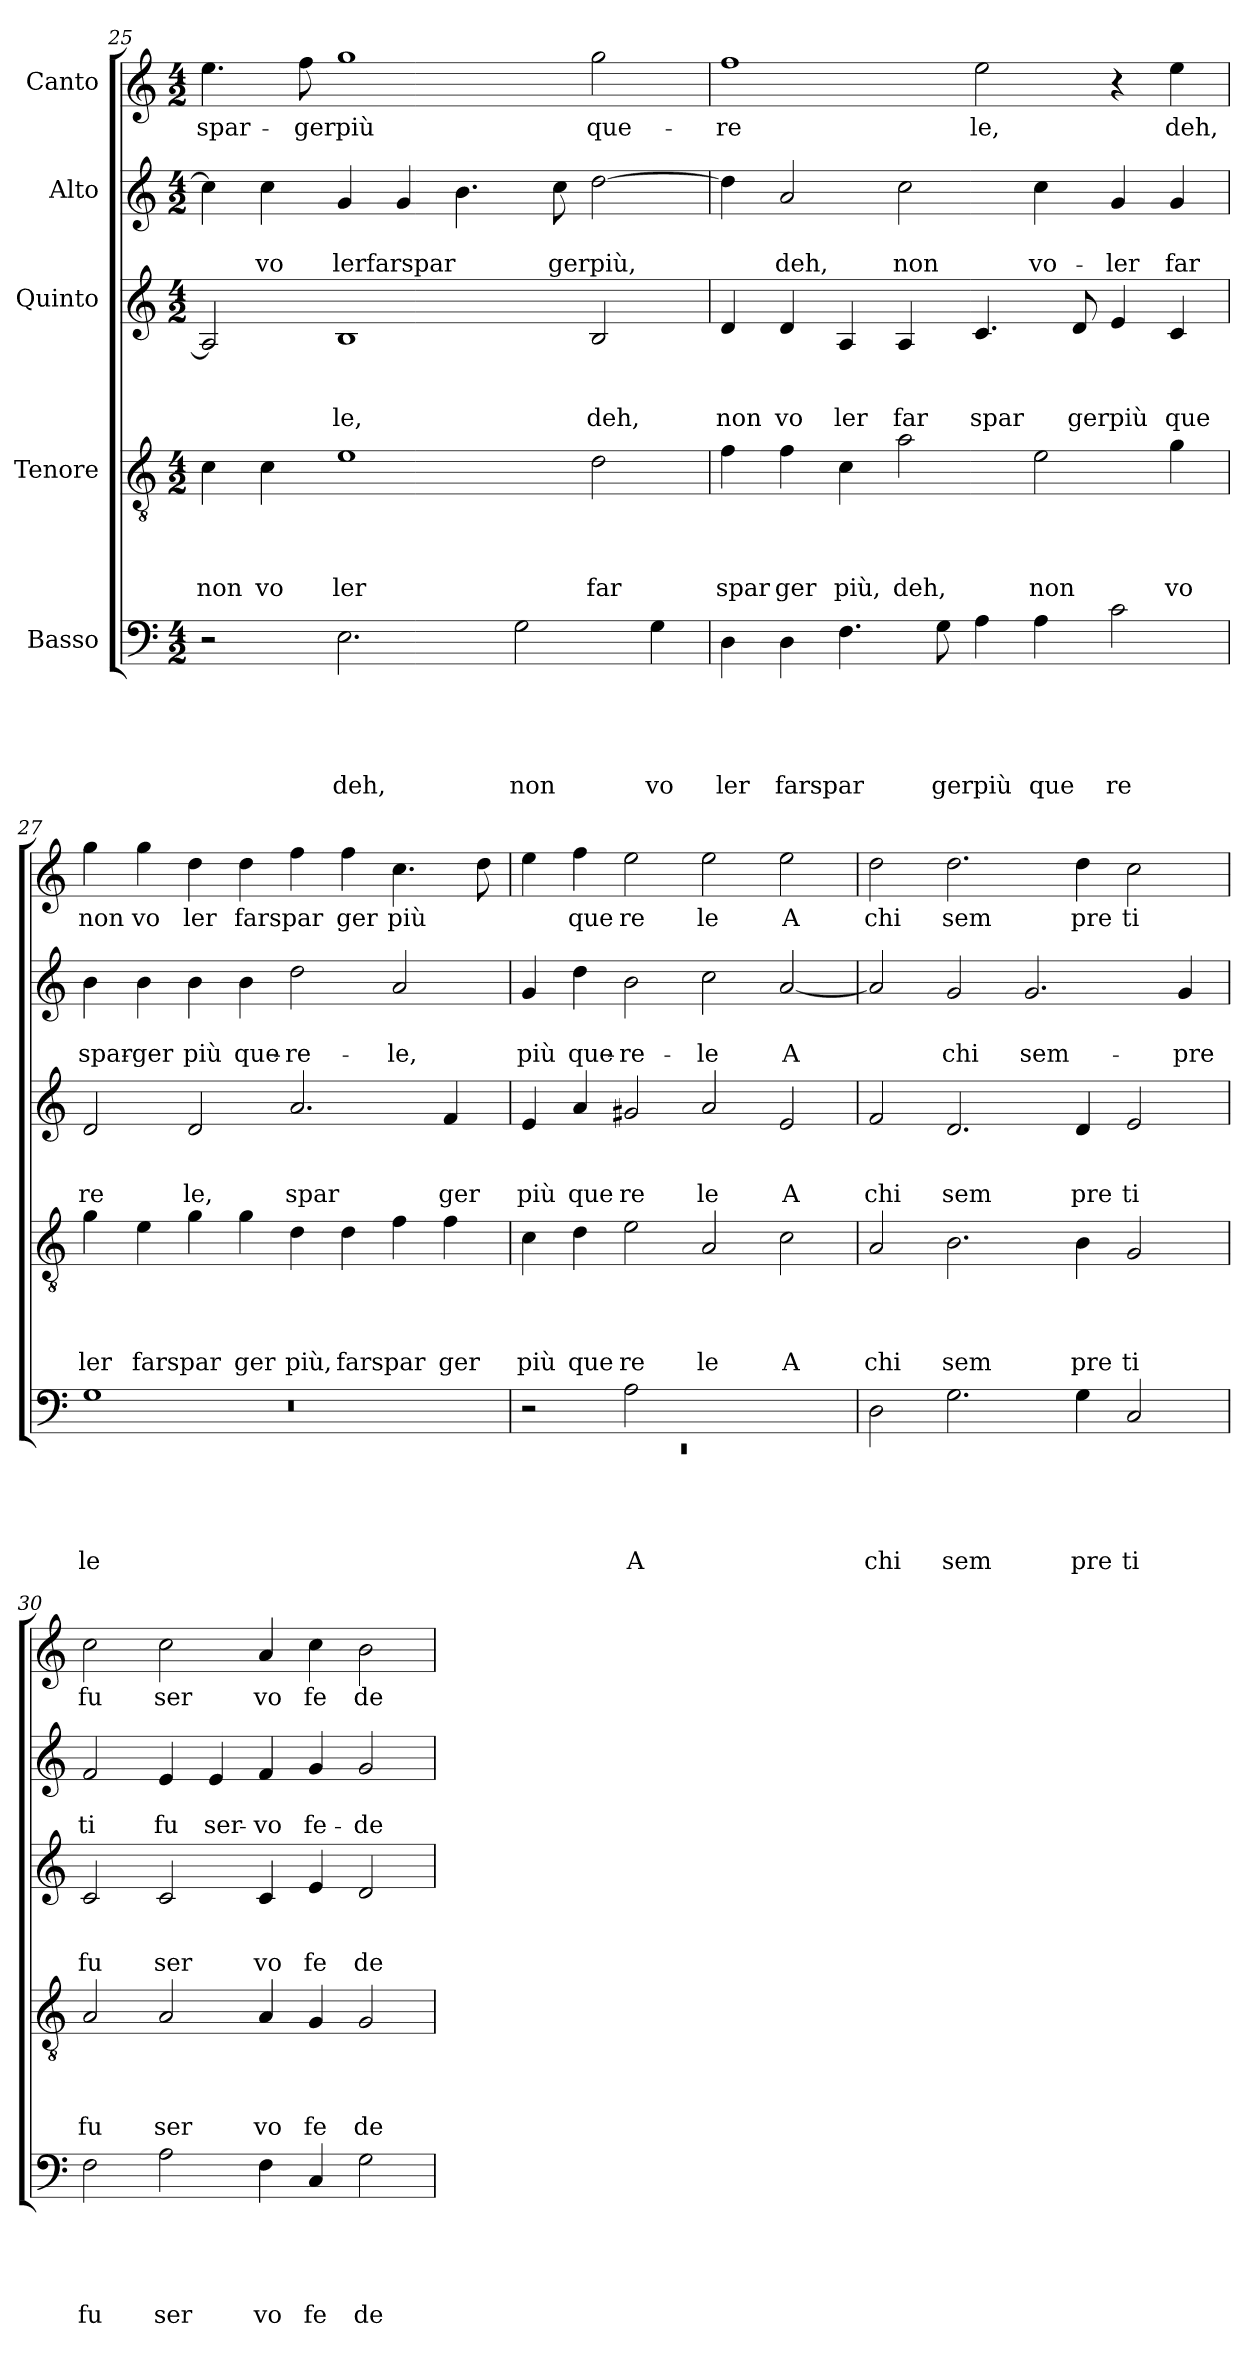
**kern	**text	**text	**text	**text	**text	**kern	**text	**text	**text	**text	**kern	**text	**text	**text	**kern	**text	**text	**kern	**text
*part5	*part5	*part5	*part5	*part5	*part5	*part4	*part4	*part4	*part4	*part4	*part3	*part3	*part3	*part3	*part2	*part2	*part2	*part1	*part1
*staff5	*staff5	*staff5	*staff5	*staff5	*staff5	*staff4	*staff4	*staff4	*staff4	*staff4	*staff3	*staff3	*staff3	*staff3	*staff2	*staff2	*staff2	*staff1	*staff1
*I"Basso	*	*	*	*	*	*I"Tenore	*	*	*	*	*I"Quinto	*	*	*	*I"Alto	*	*	*I"Canto	*
*clefF4	*	*	*	*	*	*clefGv2	*	*	*	*	*clefG2	*	*	*	*clefG2	*	*	*clefG2	*
*k[]	*	*	*	*	*	*k[]	*	*	*	*	*k[]	*	*	*	*k[]	*	*	*k[]	*
*C:	*	*	*	*	*	*C:	*	*	*	*	*C:	*	*	*	*C:	*	*	*C:	*
*M4/2	*	*	*	*	*	*M4/2	*	*	*	*	*M4/2	*	*	*	*M4/2	*	*	*M4/2	*
=25	=25	=25	=25	=25	=25	=25	=25	=25	=25	=25	=25	=25	=25	=25	=25	=25	=25	=25	=25
!	!	!	!	!	!	!	!	!	!	!LO:LY:b	!	!	!	!	!	!	!	!	!LO:LY:b
2r	.	.	.	.	.	4c\	.	.	.	non	2A/]	.	.	.	4cc\]	.	.	4.ee\	spar-
!	!	!	!	!	!	!	!	!	!	!LO:LY:b	!	!	!	!	!	!	!LO:LY:b	!	!
.	.	.	.	.	.	4c\	.	.	.	vo	.	.	.	.	4cc\	.	vo	.	.
!	!	!	!	!	!	!	!	!	!	!	!	!	!	!	!	!	!	!	!LO:LY:b
.	.	.	.	.	.	.	.	.	.	.	.	.	.	.	.	.	.	8ff\	-gerpiù
!	!	!	!	!	!LO:LY:b	!	!	!	!	!LO:LY:b	!	!	!	!LO:LY:b	!	!	!LO:LY:b	!	!
2.E\	.	.	.	.	deh,	1e	.	.	.	ler	1B	.	.	-le,	4g/	.	lerfarspar	1gg	.
.	.	.	.	.	.	.	.	.	.	.	.	.	.	.	4g/	.	.	.	.
.	.	.	.	.	.	.	.	.	.	.	.	.	.	.	4.b\	.	.	.	.
!	!	!	!	!	!LO:LY:b	!	!	!	!	!	!	!	!	!	!	!	!	!	!
2G\	.	.	.	.	non	.	.	.	.	.	.	.	.	.	.	.	.	.	.
!	!	!	!	!	!	!	!	!	!	!	!	!	!	!	!	!	!LO:LY:b	!	!
.	.	.	.	.	.	.	.	.	.	.	.	.	.	.	8cc\	.	gerpiù,	.	.
!	!	!	!	!	!	!	!	!	!	!LO:LY:b	!	!	!	!LO:LY:b	!	!	!	!	!LO:LY:b
.	.	.	.	.	.	2d\	.	.	.	far	2B/	.	.	deh,	[<2dd\	.	.	2gg\	que-
!	!	!	!	!	!LO:LY:b	!	!	!	!	!	!	!	!	!	!	!	!	!	!
4G\	.	.	.	.	vo	.	.	.	.	.	.	.	.	.	.	.	.	.	.
!!LO:LB:g=z
=26	=26	=26	=26	=26	=26	=26	=26	=26	=26	=26	=26	=26	=26	=26	=26	=26	=26	=26	=26
!	!	!	!	!	!LO:LY:b	!	!	!	!	!LO:LY:b	!	!	!	!LO:LY:b	!	!	!	!	!LO:LY:b
4D\	.	.	.	.	ler	4f\	.	.	.	spar	4d/	.	.	non	4dd\]	.	.	1ff	-re
!	!	!	!	!	!LO:LY:b	!	!	!	!	!LO:LY:b	!	!	!	!LO:LY:b	!	!	!LO:LY:b	!	!
4D\	.	.	.	.	farspar	4f\	.	.	.	ger	4d/	.	.	vo	2a/	.	deh,	.	.
!	!	!	!	!	!	!	!	!	!	!LO:LY:b	!	!	!	!LO:LY:b	!	!	!	!	!
4.F\	.	.	.	.	.	4c\	.	.	.	più,	4A/	.	.	ler	.	.	.	.	.
!	!	!	!	!	!	!	!	!	!	!LO:LY:b	!	!	!	!LO:LY:b	!	!	!LO:LY:b	!	!
.	.	.	.	.	.	2a\	.	.	.	deh,	4A/	.	.	far	2cc\	.	non	.	.
!	!	!	!	!	!LO:LY:b	!	!	!	!	!	!	!	!	!	!	!	!	!	!
8G\	.	.	.	.	gerpiù	.	.	.	.	.	.	.	.	.	.	.	.	.	.
!	!	!	!	!	!	!	!	!	!	!	!	!	!	!LO:LY:b	!	!	!	!	!LO:LY:b
4A\	.	.	.	.	.	.	.	.	.	.	4.c/	.	.	spar	.	.	.	2ee\	le,
!	!	!	!	!	!LO:LY:b	!	!	!	!	!LO:LY:b	!	!	!	!	!	!	!LO:LY:b	!	!
4A\	.	.	.	.	que	2e\	.	.	.	non	.	.	.	.	4cc\	.	vo-	.	.
!	!	!	!	!	!	!	!	!	!	!	!	!	!	!LO:LY:b	!	!	!	!	!
.	.	.	.	.	.	.	.	.	.	.	8d/	.	.	gerpiù	.	.	.	.	.
!	!	!	!	!	!LO:LY:b	!	!	!	!	!	!	!	!	!	!	!	!LO:LY:b	!	!
2c\	.	.	.	.	re	.	.	.	.	.	4e/	.	.	.	4g/	.	-ler	4r	.
!	!	!	!	!	!	!	!	!	!	!LO:LY:b	!	!	!	!LO:LY:b	!	!	!LO:LY:b	!	!LO:LY:b
.	.	.	.	.	.	4g\	.	.	.	vo	4c/	.	.	que	4g/	.	far	4ee\	deh,
=27	=27	=27	=27	=27	=27	=27	=27	=27	=27	=27	=27	=27	=27	=27	=27	=27	=27	=27	=27
*^	*	*	*	*	*	*	*	*	*	*	*	*	*	*	*	*	*	*	*
*	*^	*	*	*	*	*	*	*	*	*	*	*	*	*	*	*	*	*	*	*
!	!	!LO:N:vis=1	!	!	!	!	!LO:LY:b	!	!	!	!	!LO:LY:b	!	!	!	!LO:LY:b	!	!	!LO:LY:b	!	!LO:LY:b
0ryy	1G	0r	.	.	.	.	le	4g\	.	.	.	ler	2d/	.	.	re	4b\	.	spar-	4gg\	non
!	!	!	!	!	!	!	!	!	!	!	!	!LO:LY:b	!	!	!	!	!	!	!LO:LY:b	!	!LO:LY:b
.	.	.	.	.	.	.	.	4e\	.	.	.	farspar	.	.	.	.	4b\	.	-ger	4gg\	vo
!	!	!	!	!	!	!	!	!	!	!	!	!	!	!	!	!LO:LY:b	!	!	!LO:LY:b	!	!LO:LY:b
.	.	.	.	.	.	.	.	4g\	.	.	.	.	2d/	.	.	le,	4b\	.	più	4dd\	ler
!	!	!	!	!	!	!	!	!	!	!	!	!LO:LY:b	!	!	!	!	!	!	!LO:LY:b	!	!LO:LY:b
.	.	.	.	.	.	.	.	4g\	.	.	.	ger	.	.	.	.	4b\	.	que-	4dd\	farspar
!	!	!	!	!	!	!	!	!	!	!	!	!LO:LY:b	!	!	!	!LO:LY:b	!	!	!LO:LY:b	!	!
.	1ryy	.	.	.	.	.	.	4d\	.	.	.	più,	2.a/	.	.	spar	2dd\	.	-re-	4ff\	.
!	!	!	!	!	!	!	!	!	!	!	!	!LO:LY:b	!	!	!	!	!	!	!	!	!LO:LY:b
.	.	.	.	.	.	.	.	4d\	.	.	.	farspar	.	.	.	.	.	.	.	4ff\	ger
!	!	!	!	!	!	!	!	!	!	!	!	!	!	!	!	!	!	!	!LO:LY:b	!	!LO:LY:b
.	.	.	.	.	.	.	.	4f\	.	.	.	.	.	.	.	.	2a/	.	-le,	4.cc\	più
!	!	!	!	!	!	!	!	!	!	!	!	!LO:LY:b	!	!	!	!LO:LY:b	!	!	!	!	!
.	.	.	.	.	.	.	.	4f\	.	.	.	ger	4f/	.	.	ger	.	.	.	.	.
.	.	.	.	.	.	.	.	.	.	.	.	.	.	.	.	.	.	.	.	8dd\	.
=28	=28	=28	=28	=28	=28	=28	=28	=28	=28	=28	=28	=28	=28	=28	=28	=28	=28	=28	=28	=28	=28
!	!LO:N:vis=1	!	!	!	!	!	!	!	!	!	!	!LO:LY:b	!	!	!	!LO:LY:b	!	!	!LO:LY:b	!	!
0ryy	0rEE	2r	.	.	.	.	.	4c\	.	.	.	più	4e/	.	.	più	4g/	.	più	4ee\	.
!	!	!	!	!	!	!	!	!	!	!	!	!LO:LY:b	!	!	!	!LO:LY:b	!	!	!LO:LY:b	!	!LO:LY:b
.	.	.	.	.	.	.	.	4d\	.	.	.	que	4a/	.	.	que	4dd\	.	que-	4ff\	que
!	!	!	!	!	!	!	!LO:LY:b	!	!	!	!	!LO:LY:b	!	!	!	!LO:LY:b	!	!	!LO:LY:b	!	!LO:LY:b
.	.	2A\	.	.	.	.	A	2e\	.	.	.	re	2g#X/	.	.	re	2b\	.	-re-	2ee\	re
!	!	!	!	!	!	!	!	!	!	!	!	!LO:LY:b	!	!	!	!LO:LY:b	!	!	!LO:LY:b	!	!LO:LY:b
.	.	1ryy	.	.	.	.	.	2A/	.	.	.	le	2a/	.	.	le	2cc\	.	-le	2ee\	le
!	!	!	!	!	!	!	!	!	!	!	!	!LO:LY:b	!	!	!	!LO:LY:b	!	!	!LO:LY:b	!	!LO:LY:b
.	.	.	.	.	.	.	.	2c\	.	.	.	A	2e/	.	.	A	[<2a/	.	A	2ee\	A
*v	*v	*v	*	*	*	*	*	*	*	*	*	*	*	*	*	*	*	*	*	*	*
=29	=29	=29	=29	=29	=29	=29	=29	=29	=29	=29	=29	=29	=29	=29	=29	=29	=29	=29	=29
!	!	!	!	!	!LO:LY:b	!	!	!	!	!LO:LY:b	!	!	!	!LO:LY:b	!	!	!	!	!LO:LY:b
2D\	.	.	.	.	chi	2A/	.	.	.	chi	2f/	.	.	chi	2a/]	.	.	2dd\	chi
!	!	!	!	!	!LO:LY:b	!	!	!	!	!LO:LY:b	!	!	!	!LO:LY:b	!	!	!LO:LY:b	!	!LO:LY:b
2.G\	.	.	.	.	sem	2.B\	.	.	.	sem	2.d/	.	.	sem	2g/	.	chi	2.dd\	sem
!	!	!	!	!	!	!	!	!	!	!	!	!	!	!	!	!	!LO:LY:b	!	!
.	.	.	.	.	.	.	.	.	.	.	.	.	.	.	2.g/	.	sem-	.	.
!	!	!	!	!	!LO:LY:b	!	!	!	!	!LO:LY:b	!	!	!	!LO:LY:b	!	!	!	!	!LO:LY:b
4G\	.	.	.	.	pre	4B\	.	.	.	pre	4d/	.	.	pre	.	.	.	4dd\	pre
!	!	!	!	!	!LO:LY:b	!	!	!	!	!LO:LY:b	!	!	!	!LO:LY:b	!	!	!	!	!LO:LY:b
2C/	.	.	.	.	ti	2G/	.	.	.	ti	2e/	.	.	ti	.	.	.	2cc\	ti
!	!	!	!	!	!	!	!	!	!	!	!	!	!	!	!	!	!LO:LY:b	!	!
.	.	.	.	.	.	.	.	.	.	.	.	.	.	.	4g/	.	-pre	.	.
=30	=30	=30	=30	=30	=30	=30	=30	=30	=30	=30	=30	=30	=30	=30	=30	=30	=30	=30	=30
!	!	!	!	!	!LO:LY:b	!	!	!	!	!LO:LY:b	!	!	!	!LO:LY:b	!	!	!LO:LY:b	!	!LO:LY:b
2F\	.	.	.	.	fu	2A/	.	.	.	fu	2c/	.	.	fu	2f/	.	ti	2cc\	fu
!	!	!	!	!	!LO:LY:b	!	!	!	!	!LO:LY:b	!	!	!	!LO:LY:b	!	!	!LO:LY:b	!	!LO:LY:b
2A\	.	.	.	.	ser	2A/	.	.	.	ser	2c/	.	.	ser	4e/	.	fu	2cc\	ser
!	!	!	!	!	!	!	!	!	!	!	!	!	!	!	!	!	!LO:LY:b	!	!
.	.	.	.	.	.	.	.	.	.	.	.	.	.	.	4e/	.	ser-	.	.
!	!	!	!	!	!LO:LY:b	!	!	!	!	!LO:LY:b	!	!	!	!LO:LY:b	!	!	!LO:LY:b	!	!LO:LY:b
4F\	.	.	.	.	vo	4A/	.	.	.	vo	4c/	.	.	vo	4f/	.	-vo	4a/	vo
!	!	!	!	!	!LO:LY:b	!	!	!	!	!LO:LY:b	!	!	!	!LO:LY:b	!	!	!LO:LY:b	!	!LO:LY:b
4C/	.	.	.	.	fe	4G/	.	.	.	fe	4e/	.	.	fe	4g/	.	fe-	4cc\	fe
!	!	!	!	!	!LO:LY:b	!	!	!	!	!LO:LY:b	!	!	!	!LO:LY:b	!	!	!LO:LY:b	!	!LO:LY:b
2G\	.	.	.	.	de	2G/	.	.	.	de	2d/	.	.	de	2g/	.	-de-	2b\	de
=	=	=	=	=	=	=	=	=	=	=	=	=	=	=	=	=	=	=	=
*-	*-	*-	*-	*-	*-	*-	*-	*-	*-	*-	*-	*-	*-	*-	*-	*-	*-	*-	*-
